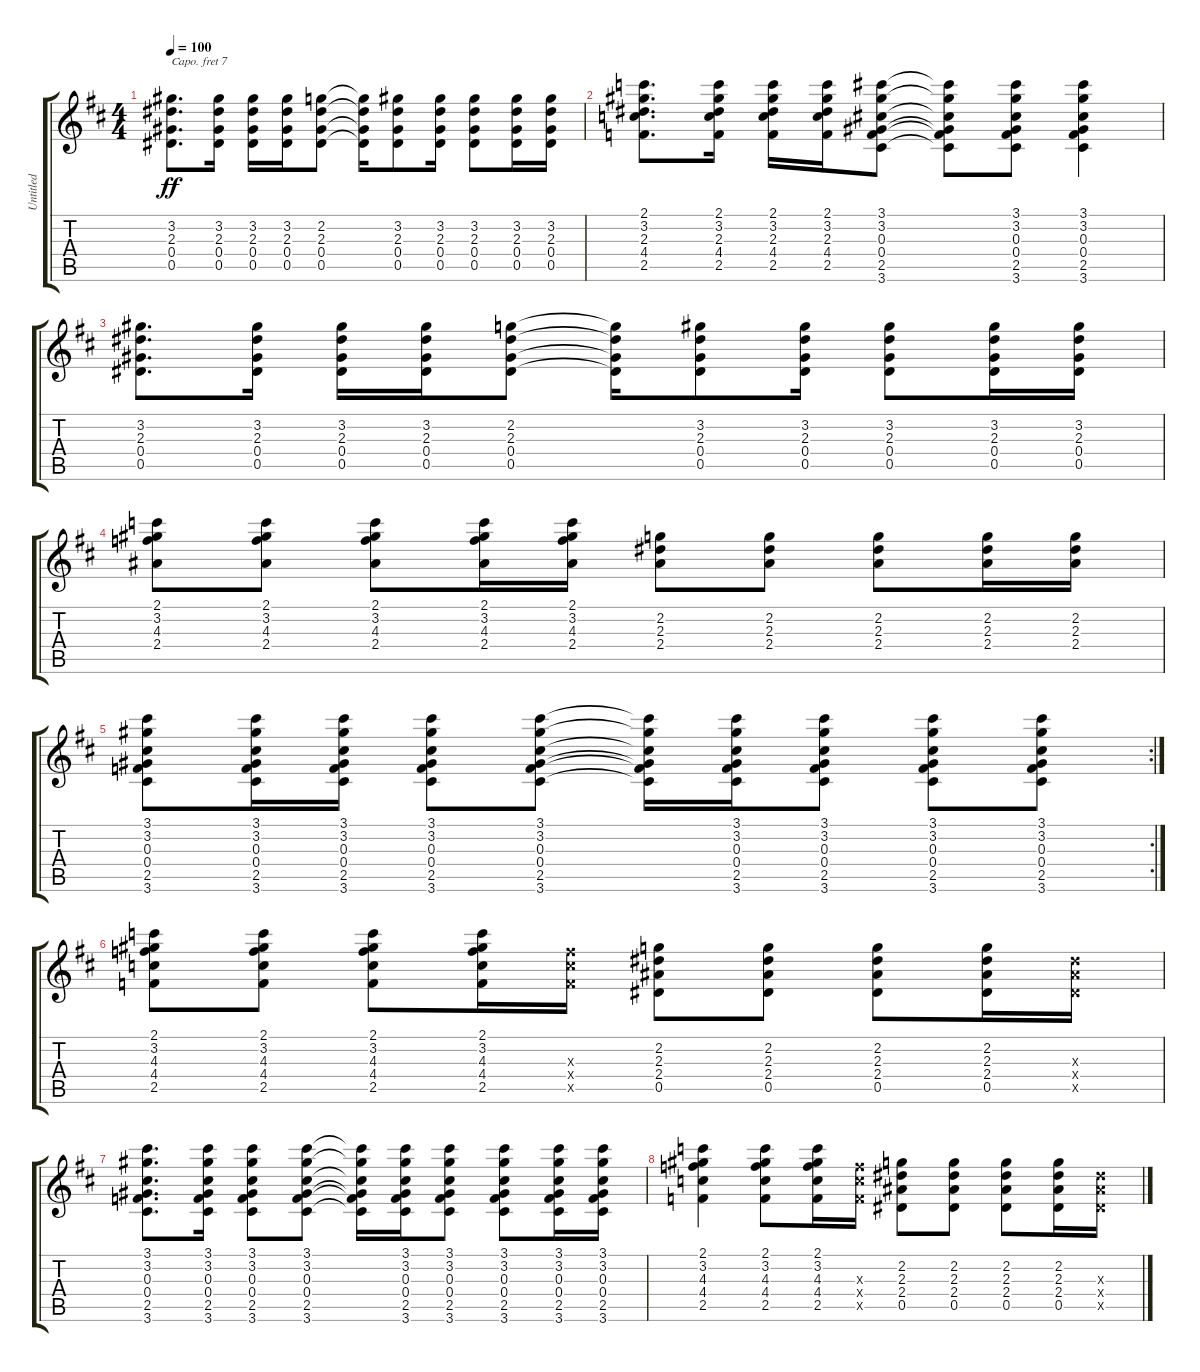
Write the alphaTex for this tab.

\track ("Untitled" "Untitled") {instrument acousticguitarsteel}
\staff {score tabs}
\capo 7
\tuning (Eb4 Bb3 Gb3 Db3 Ab2 Eb2) {hide}
\ts (4 4)
\tempo 100
\clef g2
\ks d
(3.2 2.3 0.4 0.5).8{d dy ff} (3.2 2.3 0.4 0.5).16 (3.2 2.3 0.4 0.5).16 (3.2 2.3 0.4 0.5).16 (2.2 2.3 0.4 0.5).8 (2.2{t} 2.3{t} 0.4{t} 0.5{t}).16 (3.2 2.3 0.4 0.5).8 (3.2 2.3 0.4 0.5).16 (3.2 2.3 0.4 0.5).8 (3.2 2.3 0.4 0.5).16 (3.2 2.3 0.4 0.5).16 |
(2.1 3.2 2.3 4.4 2.5).8{d} (2.1 3.2 2.3 4.4 2.5).16 (2.1 3.2 2.3 4.4 2.5).16 (2.1 3.2 2.3 4.4 2.5).16 (3.1 3.2 0.3 0.4 2.5 3.6).8 (3.1{t} 3.2{t} 0.3{t} 0.4{t} 2.5{t} 3.6{t}).8 (3.1 3.2 0.3 0.4 2.5 3.6).8 (3.1 3.2 0.3 0.4 2.5 3.6).4 |
(3.2 2.3 0.4 0.5).8{d} (3.2 2.3 0.4 0.5).16 (3.2 2.3 0.4 0.5).16 (3.2 2.3 0.4 0.5).16 (2.2 2.3 0.4 0.5).8 (2.2{t} 2.3{t} 0.4{t} 0.5{t}).16 (3.2 2.3 0.4 0.5).8 (3.2 2.3 0.4 0.5).16 (3.2 2.3 0.4 0.5).8 (3.2 2.3 0.4 0.5).16 (3.2 2.3 0.4 0.5).16 |
(2.1 3.2 4.3 2.4).8 (2.1 3.2 4.3 2.4).8 (2.1 3.2 4.3 2.4).8 (2.1 3.2 4.3 2.4).16 (2.1 3.2 4.3 2.4).16 (2.2 2.3 2.4).8 (2.2 2.3 2.4).8 (2.2 2.3 2.4).8 (2.2 2.3 2.4).16 (2.2 2.3 2.4).16 |
\rc 2
(3.1 3.2 0.3 0.4 2.5 3.6).8 (3.1 3.2 0.3 0.4 2.5 3.6).16 (3.1 3.2 0.3 0.4 2.5 3.6).16 (3.1 3.2 0.3 0.4 2.5 3.6).8 (3.1 3.2 0.3 0.4 2.5 3.6).8 (3.1{t} 3.2{t} 0.3{t} 0.4{t} 2.5{t} 3.6{t}).16 (3.1 3.2 0.3 0.4 2.5 3.6).16 (3.1 3.2 0.3 0.4 2.5 3.6).8 (3.1 3.2 0.3 0.4 2.5 3.6).8 (3.1 3.2 0.3 0.4 2.5 3.6).8 |
(2.1 3.2 4.3 4.4 2.5).8 (2.1 3.2 4.3 4.4 2.5).8 (2.1 3.2 4.3 4.4 2.5).8 (2.1 3.2 4.3 4.4 2.5).16 (4.3{x} 4.4{x} 2.5{x}).16 (2.2 2.3 2.4 0.5).8 (2.2 2.3 2.4 0.5).8 (2.2 2.3 2.4 0.5).8 (2.2 2.3 2.4 0.5).16 (2.3{x} 2.4{x} 0.5{x}).16 |
(3.1 3.2 0.3 0.4 2.5 3.6).8{d} (3.1 3.2 0.3 0.4 2.5 3.6).16 (3.1 3.2 0.3 0.4 2.5 3.6).8 (3.1 3.2 0.3 0.4 2.5 3.6).8 (3.1{t} 3.2{t} 0.3{t} 0.4{t} 2.5{t} 3.6{t}).16 (3.1 3.2 0.3 0.4 2.5 3.6).16 (3.1 3.2 0.3 0.4 2.5 3.6).8 (3.1 3.2 0.3 0.4 2.5 3.6).8 (3.1 3.2 0.3 0.4 2.5 3.6).16 (3.1 3.2 0.3 0.4 2.5 3.6).16 |
(2.1 3.2 4.3 4.4 2.5).4 (2.1 3.2 4.3 4.4 2.5).8 (2.1 3.2 4.3 4.4 2.5).16 (4.3{x} 4.4{x} 2.5{x}).16 (2.2 2.3 2.4 0.5).8 (2.2 2.3 2.4 0.5).8 (2.2 2.3 2.4 0.5).8 (2.2 2.3 2.4 0.5).16 (2.3{x} 2.4{x} 0.5{x}).16
